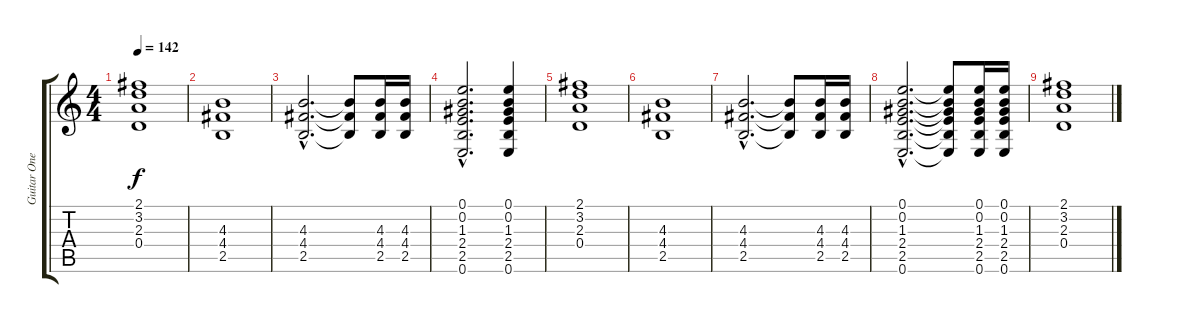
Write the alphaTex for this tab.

\track ("Guitar One" "Guitar One") {instrument distortionguitar}
\staff {score tabs}
\tuning (E4 B3 G3 D3 A2 E2) {hide}
\ts (4 4)
\tempo 142
\clef g2
\ks c
(2.1 3.2 2.3 0.4).1{dy f} |
(4.3 4.4 2.5).1 |
(4.3{hac} 4.4{hac} 2.5{hac}).2{d} (4.3{t} 4.4{t} 2.5{t}).8 (4.3 4.4 2.5).16 (4.3 4.4 2.5).16 |
(0.1{hac} 0.2{hac} 1.3{hac} 2.4{hac} 2.5{hac} 0.6{hac}).2{d volume 10} (0.1 0.2 1.3 2.4 2.5 0.6).4 |
(2.1 3.2 2.3 0.4).1 |
(4.3 4.4 2.5).1{volume 5} |
(4.3{hac} 4.4{hac} 2.5{hac}).2{d} (4.3{t} 4.4{t} 2.5{t}).8 (4.3 4.4 2.5).16 (4.3 4.4 2.5).16 |
(0.1{hac} 0.2{hac} 1.3{hac} 2.4{hac} 2.5{hac} 0.6{hac}).2{d volume 0} (0.1{t} 0.2{t} 1.3{t} 2.4{t} 2.5{t} 0.6{t}).8 (0.1 0.2 1.3 2.4 2.5 0.6).16 (0.1 0.2 1.3 2.4 2.5 0.6).16 |
(2.1 3.2 2.3 0.4).1
